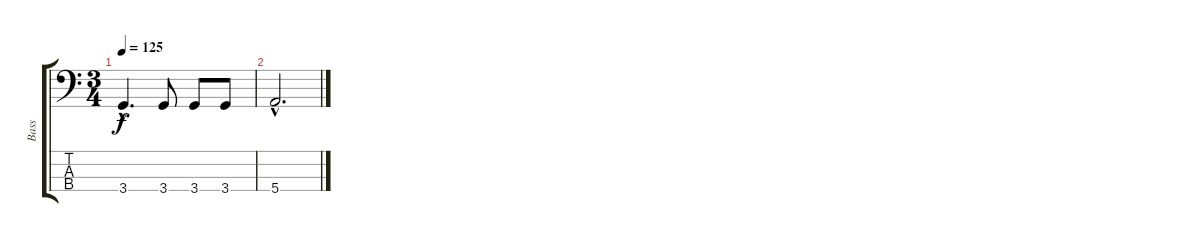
\track ("Bass" "Bass") {instrument electricbassfinger}
\staff {score tabs}
\tuning (G2 D2 A1 E1) {hide}
\ts (3 4)
\tempo 125
\clef f4
\ks c
3.4{hac}.4{d dy f} 3.4.8 3.4.8 3.4.8 |
5.4{hac}.2{d}
